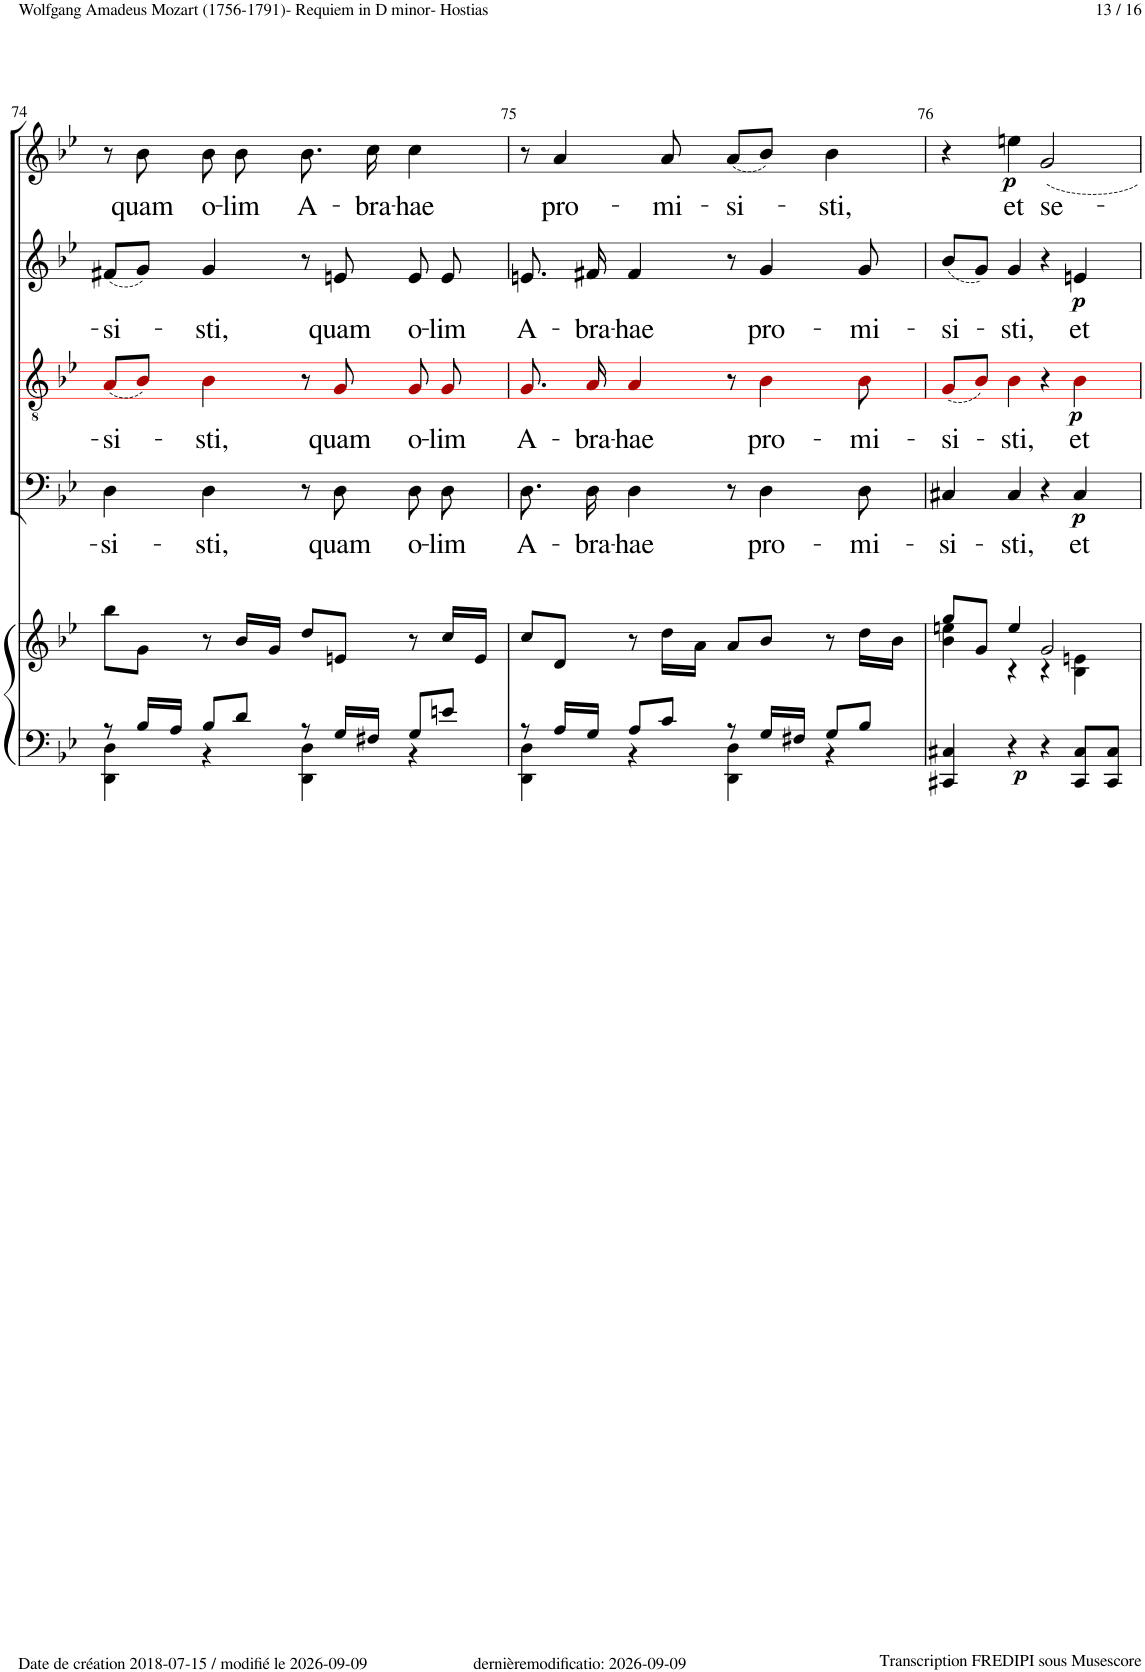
**kern	**kern	**dynam	**kern	**text	**dynam	**kern	**text	**dynam	**kern	**text	**dynam	**kern	**text	**dynam
*part5	*part5	*part5	*part4	*part4	*part4	*part3	*part3	*part3	*part2	*part2	*part2	*part1	*part1	*part1
*staff6	*staff5	*staff5/6	*staff4	*staff4	*staff4	*staff3	*staff3	*staff3	*staff2	*staff2	*staff2	*staff1	*staff1	*staff1
*I"Piano	*	*	*I"Bass	*	*	*I"Tenor	*	*	*I"Alto	*	*	*I"Soprano	*	*
*I'Pno	*	*	*	*	*	*	*	*	*	*	*	*	*	*
!!LO:PB:g=z
*clefF4	*clefG2	*	*clefF4	*	*	*clefGv2	*	*	*clefG2	*	*	*clefG2	*	*
*	*	*	*	*	*	*ITrd8c14	*	*	*	*	*	*	*	*
*k[b-e-]	*k[b-e-]	*	*k[b-e-]	*	*	*k[b-e-]	*	*	*k[b-e-]	*	*	*k[b-e-]	*	*
*M4/4	*M4/4	*	*M4/4	*	*	*M4/4	*	*	*M4/4	*	*	*M4/4	*	*
*met(c)	*met(c)	*	*met(c)	*	*	*met(c)	*	*	*met(c)	*	*	*met(c)	*	*
=74	=74	=74	=74	=74	=74	=74	=74	=74	=74	=74	=74	=74	=74	=74
*^	*	*	*	*	*	*	*	*	*	*	*	*	*	*
!	!	!	!	!	!LO:LY:b	!	!	!LO:LY:b	!	!	!LO:LY:b	!	!	!	!
8r	4DD\ 4D\	8bb-\L	.	4D!\	-si-	.	(8A!i/L	-si-	.	(8f#X!/L	-si-	.	8r	.	.
!	!	!	!	!	!	!	!	!	!	!	!	!	!	!LO:LY:b	!
16B-/LL	.	8g\J	.	.	.	.	8B-!i/J)	.	.	8g!/J)	.	.	8b-!\	quam	.
16A/JJ	.	.	.	.	.	.	.	.	.	.	.	.	.	.	.
!	!	!	!	!	!LO:LY:b	!	!	!LO:LY:b	!	!	!LO:LY:b	!	!	!LO:LY:b	!
8B-/L	4r	8r	.	4D!\	-sti,	.	4B-!i\	-sti,	.	4g!/	-sti,	.	8b-!\	o-	.
!	!	!	!	!	!	!	!	!	!	!	!	!	!	!LO:LY:b	!
8d/J	.	16b-/LL	.	.	.	.	.	.	.	.	.	.	8b-!\	-lim	.
.	.	16g/JJ	.	.	.	.	.	.	.	.	.	.	.	.	.
!	!	!	!	!	!	!	!	!	!	!	!	!	!	!LO:LY:b	!
8r	4DD\ 4D\	8dd/L	.	8r	.	.	8r	.	.	8r	.	.	8.b-!\	A-	.
!	!	!	!	!	!LO:LY:b	!	!	!LO:LY:b	!	!	!LO:LY:b	!	!	!	!
16G/LL	.	8en/J	.	8D!\	quam	.	8G!i/	quam	.	8en!/	quam	.	.	.	.
!	!	!	!	!	!	!	!	!	!	!	!	!	!	!LO:LY:b	!
16F#X/JJ	.	.	.	.	.	.	.	.	.	.	.	.	16cc!\	-bra-	.
!	!	!	!	!	!LO:LY:b	!	!	!LO:LY:b	!	!	!LO:LY:b	!	!	!LO:LY:b	!
8G/L	4r	8r	.	8D!\L	o-	.	8G!i/	o-	.	8e!/	o-	.	4cc!\	-hae	.
!	!	!	!	!	!LO:LY:b	!	!	!LO:LY:b	!	!	!LO:LY:b	!	!	!	!
8en/J	.	16cc/LL	.	8D!\J	-lim	.	8G!i/	-lim	.	8e!/	-lim	.	.	.	.
.	.	16e/JJ	.	.	.	.	.	.	.	.	.	.	.	.	.
=75	=75	=75	=75	=75	=75	=75	=75	=75	=75	=75	=75	=75	=75	=75	=75
!	!	!	!	!	!LO:LY:b	!	!	!LO:LY:b	!	!	!LO:LY:b	!	!	!	!
8r	4DD\ 4D\	8cc/L	.	8.D!\L	A-	.	8.G!i/	A-	.	8.en!/	A-	.	8r	.	.
!	!	!	!	!	!	!	!	!	!	!	!	!	!	!LO:LY:b	!
16A/LL	.	8d/J	.	.	.	.	.	.	.	.	.	.	4a!/	pro-	.
!	!	!	!	!	!LO:LY:b	!	!	!LO:LY:b	!	!	!LO:LY:b	!	!	!	!
16G/JJ	.	.	.	16D!\Jk	-bra-	.	16A!i/	-bra-	.	16f#X!/	-bra-	.	.	.	.
!	!	!	!	!	!LO:LY:b	!	!	!LO:LY:b	!	!	!LO:LY:b	!	!	!	!
8A/L	4r	8r	.	4D!\	-hae	.	4A!i/	-hae	.	4f#!/	-hae	.	.	.	.
!	!	!	!	!	!	!	!	!	!	!	!	!	!	!LO:LY:b	!
8c/J	.	16dd\LL	.	.	.	.	.	.	.	.	.	.	8a!/	-mi-	.
.	.	16a\JJ	.	.	.	.	.	.	.	.	.	.	.	.	.
!	!	!	!	!	!	!	!	!	!	!	!	!	!	!LO:LY:b	!
8r	4DD\ 4D\	8a/L	.	8r	.	.	8r	.	.	8r	.	.	(8a!/L	-si-	.
!	!	!	!	!	!LO:LY:b	!	!	!LO:LY:b	!	!	!LO:LY:b	!	!	!	!
16G/LL	.	8b-/J	.	4D!\	pro-	.	4B-!i\	pro-	.	4g!/	pro-	.	8b-!/J)	.	.
16F#X/JJ	.	.	.	.	.	.	.	.	.	.	.	.	.	.	.
!	!	!	!	!	!	!	!	!	!	!	!	!	!	!LO:LY:b	!
8G/L	4r	8r	.	.	.	.	.	.	.	.	.	.	4b-!\	-sti,	.
!	!	!	!	!	!LO:LY:b	!	!	!LO:LY:b	!	!	!LO:LY:b	!	!	!	!
8B-/J	.	16dd\LL	.	8D!\	-mi-	.	8B-!i\	-mi-	.	8g!/	-mi-	.	.	.	.
.	.	16b-\JJ	.	.	.	.	.	.	.	.	.	.	.	.	.
*v	*v	*	*	*	*	*	*	*	*	*	*	*	*	*	*
=76	=76	=76	=76	=76	=76	=76	=76	=76	=76	=76	=76	=76	=76	=76
*	*^	*	*	*	*	*	*	*	*	*	*	*	*	*
!	!	!	!	!	!LO:LY:b	!	!	!LO:LY:b	!	!	!LO:LY:b	!	!	!	!
4CC#X/ 4C#X/	8gg/L	4b-\ 4een\	.	4C#X!/	-si-	.	(8G!i/L	-si-	.	(8b-!/L	-si-	.	4r	.	.
.	8g/J	.	.	.	.	.	8B-!i/J)	.	.	8g!/J)	.	.	.	.	.
!	!	!	!LO:DY:b=2	!	!LO:LY:b	!	!	!LO:LY:b	!	!	!LO:LY:b	!	!	!LO:LY:b	!LO:DY:b
4r	4ee/	4r	p	4C#!/	-sti,	.	4B-!i\	-sti,	.	4g!/	-sti,	.	4een!\	et	p
!	!	!	!	!	!	!	!	!	!	!	!	!	!	!LO:LY:b	!
4r	2g/	4r	.	4r	.	.	4r	.	.	4r	.	.	2g!/	se-	.
!	!	!	!	!	!LO:LY:b	!LO:DY:b	!	!LO:LY:b	!LO:DY:b	!	!LO:LY:b	!LO:DY:b	!	!	!
8CC#/ 8C#/L	.	4B-\ 4en\	.	4C#!/	et	p	4B-!i\	et	p	4en!/	et	p	.	.	.
8CC#/ 8C#/J	.	.	.	.	.	.	.	.	.	.	.	.	.	.	.
*	*v	*v	*	*	*	*	*	*	*	*	*	*	*	*	*
=	=	=	=	=	=	=	=	=	=	=	=	=	=	=
*-	*-	*-	*-	*-	*-	*-	*-	*-	*-	*-	*-	*-	*-	*-
